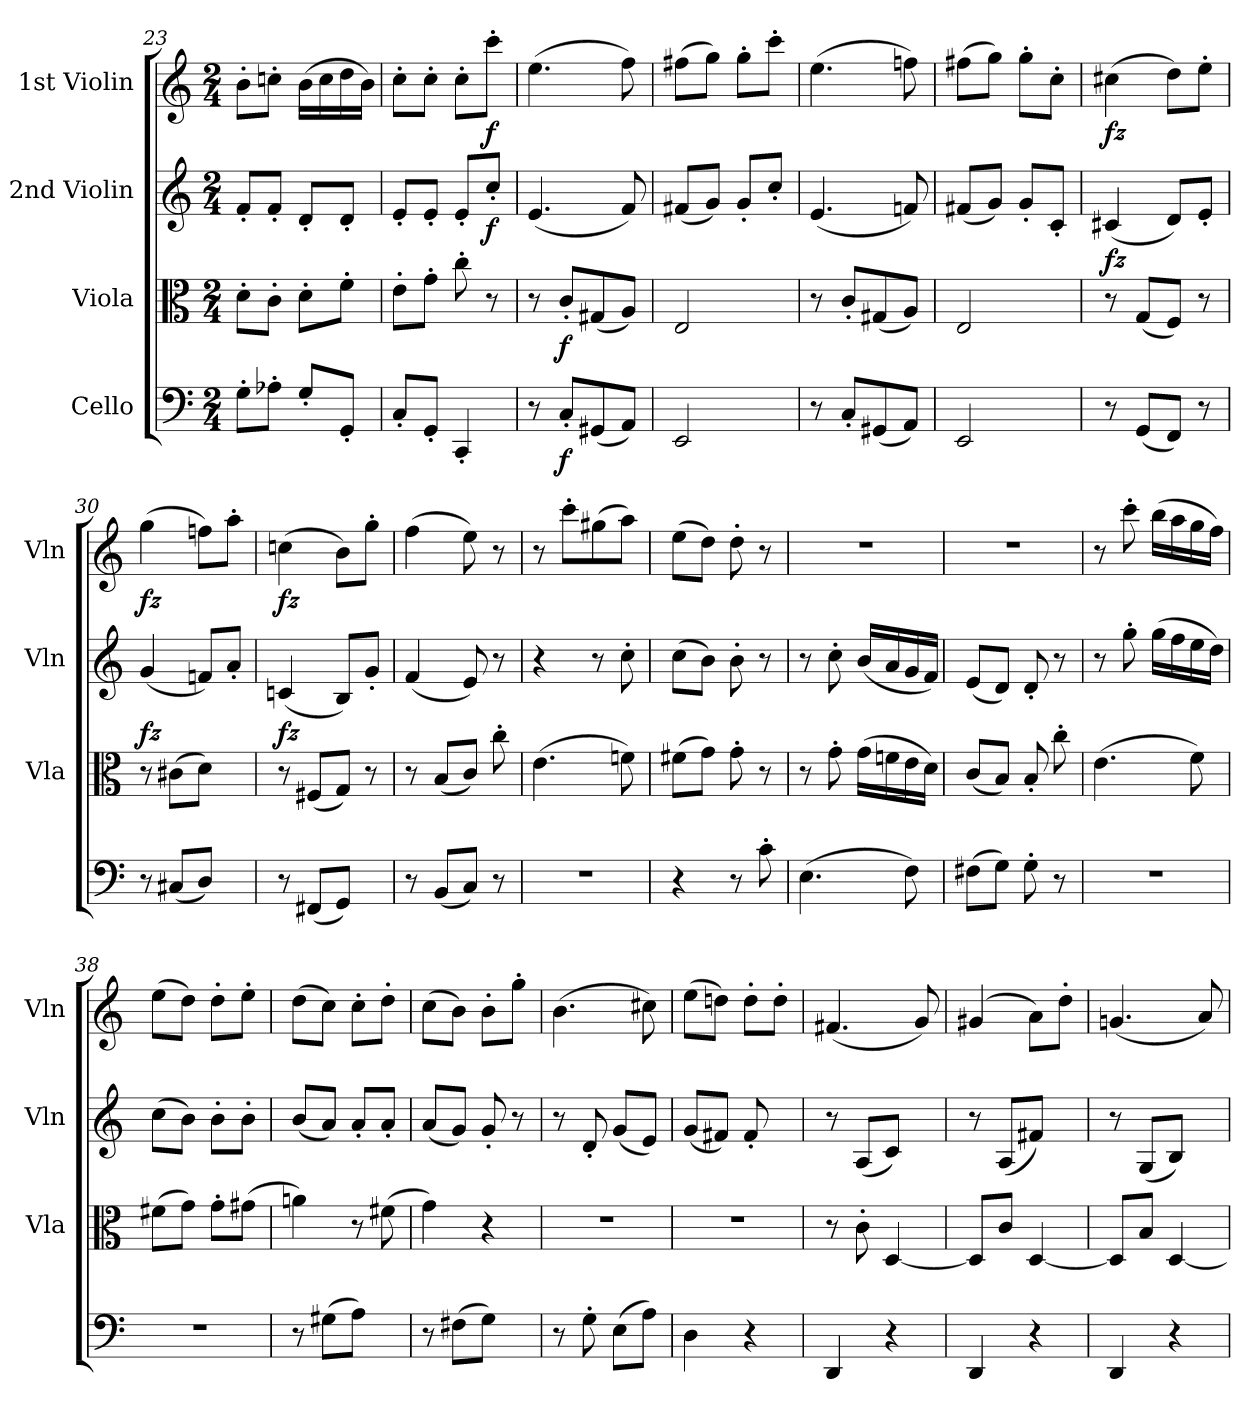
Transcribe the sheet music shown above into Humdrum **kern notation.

**kern	**dynam	**kern	**dynam	**kern	**dynam	**kern	**dynam
*part4	*part4	*part3	*part3	*part2	*part2	*part1	*part1
*staff4	*staff4	*staff3	*staff3	*staff2	*staff2	*staff1	*staff1
*I"Cello	*	*I"Viola	*	*I"2nd Violin	*	*I"1st Violin	*
*	*	*I'Vla	*	*I'Vln	*	*I'Vln	*
*clefF4	*	*clefC3	*	*clefG2	*	*clefG2	*
*k[]	*	*k[]	*	*k[]	*	*k[]	*
*C:	*	*C:	*	*C:	*	*C:	*
*M2/4	*	*M2/4	*	*M2/4	*	*M2/4	*
=23	=23	=23	=23	=23	=23	=23	=23
8G'>\L	.	8d'>\L	.	8f'</L	.	8b'>\L	.
8A-X'>\J	.	8c'>\J	.	8f'</J	.	8ccn'>\J	.
8G'</L	.	8d'>\L	.	8d'</L	.	(16b\LL	.
.	.	.	.	.	.	16cc\	.
8GG'</J	.	8f'>\J	.	8d'</J	.	16dd\	.
.	.	.	.	.	.	16b\JJ)	.
=24	=24	=24	=24	=24	=24	=24	=24
8C'</L	.	8e'>\L	.	8e'</L	.	8cc'>\L	.
8GG'</J	.	8g'>\J	.	8e'</J	.	8cc'>\J	.
4CC'</	.	8cc'>\	.	8e'</L	.	8cc'>\L	.
!	!	!	!	!	!LO:DY:b	!	!LO:DY:b
.	.	8r	.	8cc'</J	f	8ccc'>\J	f
=25	=25	=25	=25	=25	=25	=25	=25
8r	.	8r	.	(4.e/	.	(4.ee\	.
!	!LO:DY:b	!	!LO:DY:b	!	!	!	!
8C'</L	f	8c'</L	f	.	.	.	.
(8GG#X/	.	(8G#X/	.	.	.	.	.
8AA/J)	.	8A/J)	.	8f/)	.	8ff\)	.
=26	=26	=26	=26	=26	=26	=26	=26
2EE/	.	2E/	.	(8f#X/L	.	(8ff#X\L	.
.	.	.	.	8g/J)	.	8gg\J)	.
.	.	.	.	8g'</L	.	8gg'>\L	.
.	.	.	.	8cc'</J	.	8ccc'>\J	.
=27	=27	=27	=27	=27	=27	=27	=27
8r	.	8r	.	(4.e/	.	(4.ee\	.
8C'</L	.	8c'</L	.	.	.	.	.
(8GG#X/	.	(8G#X/	.	.	.	.	.
8AA/J)	.	8A/J)	.	8fn/)	.	8ffn\)	.
=28	=28	=28	=28	=28	=28	=28	=28
2EE/	.	2E/	.	(8f#X/L	.	(8ff#X\L	.
.	.	.	.	8g/J)	.	8gg\J)	.
.	.	.	.	8g'</L	.	8gg'>\L	.
.	.	.	.	8c'</J	.	8cc'>\J	.
=29	=29	=29	=29	=29	=29	=29	=29
!	!	!	!LO:DY:a	!	!	!	!LO:DY:b
8r	.	8r	fz	(4c#X/	.	(4cc#X\	fz
(8GG/L	.	(8G/L	.	.	.	.	.
8FF/J)	.	8F/J)	.	8d/L)	.	8dd\L)	.
8r	.	8r	.	8e'</J	.	8ee'>\J	.
=30	=30	=30	=30	=30	=30	=30	=30
!	!	!	!LO:DY:a	!	!	!	!LO:DY:b
8r	.	8r	fz	(4g/	.	(4gg\	fz
(8C#X/L	.	(8c#X\L	.	.	.	.	.
8D/J)	.	8d\J)	.	8fn/L)	.	8ffn\L)	.
8ryy	.	8ryy	.	8a'</J	.	8aa'>\J	.
=31	=31	=31	=31	=31	=31	=31	=31
!	!	!	!LO:DY:a	!	!	!	!LO:DY:b
8r	.	8r	fz	(4cn/	.	(4ccn\	fz
(8FF#X/L	.	(8F#X/L	.	.	.	.	.
8GG/J)	.	8G/J)	.	8B/L)	.	8b\L)	.
8ryy	.	8r	.	8g'</J	.	8gg'>\J	.
=32	=32	=32	=32	=32	=32	=32	=32
8r	.	8r	.	(4f/	.	(4ff\	.
(8BB/L	.	(8B/L	.	.	.	.	.
8C/J)	.	8c/J)	.	8e/)	.	8ee\)	.
8r	.	8cc'>\	.	8r	.	8r	.
=33	=33	=33	=33	=33	=33	=33	=33
2r	.	(4.e\	.	4r	.	8r	.
.	.	.	.	.	.	8ccc'>\L	.
.	.	.	.	8r	.	(8gg#X\	.
.	.	8fn\)	.	8cc'>\	.	8aa\J)	.
=34	=34	=34	=34	=34	=34	=34	=34
4r	.	(8f#X\L	.	(8cc\L	.	(8ee\L	.
.	.	8g\J)	.	8b\J)	.	8dd\J)	.
8r	.	8g'>\	.	8b'>\	.	8dd'>\	.
8c'>\	.	8r	.	8r	.	8r	.
=35	=35	=35	=35	=35	=35	=35	=35
(4.E\	.	8r	.	8r	.	2r	.
.	.	8g'>\	.	8cc'>\	.	.	.
.	.	(16g\LL	.	(16b/LL	.	.	.
.	.	16fn\	.	16a/	.	.	.
8F\)	.	16e\	.	16g/	.	.	.
.	.	16d\JJ)	.	16f/JJ)	.	.	.
=36	=36	=36	=36	=36	=36	=36	=36
(8F#X\L	.	(8c/L	.	(8e/L	.	2r	.
8G\J)	.	8B/J)	.	8d/J)	.	.	.
8G'>\	.	8B'</	.	8d'</	.	.	.
8r	.	8cc'>\	.	8r	.	.	.
=37	=37	=37	=37	=37	=37	=37	=37
2r	.	(4.e\	.	8r	.	8r	.
.	.	.	.	8gg'>\	.	8ccc'>\	.
.	.	.	.	(16gg\LL	.	(16bb\LL	.
.	.	.	.	16ff\	.	16aa\	.
.	.	8f\)	.	16ee\	.	16gg\	.
.	.	.	.	16dd\JJ)	.	16ff\JJ)	.
=38	=38	=38	=38	=38	=38	=38	=38
2r	.	(8f#X\L	.	(8cc\L	.	(8ee\L	.
.	.	8g\J)	.	8b\J)	.	8dd\J)	.
.	.	8g'>\L	.	8b'>\L	.	8dd'>\L	.
.	.	(8g#X\J	.	8b'>\J	.	8ee'>\J	.
=39	=39	=39	=39	=39	=39	=39	=39
8r	.	4an\)	.	(8b/L	.	(8dd\L	.
(8G#X\L	.	.	.	8a/J)	.	8cc\J)	.
8A\J)	.	8r	.	8a'</L	.	8cc'>\L	.
8ryy	.	(8f#X\	.	8a'</J	.	8dd'>\J	.
=40	=40	=40	=40	=40	=40	=40	=40
8r	.	4g\)	.	(8a/L	.	(8cc\L	.
(8F#X\L	.	.	.	8g/J)	.	8b\J)	.
8G\J)	.	4r	.	8g'</	.	8b'>\L	.
8ryy	.	.	.	8r	.	8gg'>\J	.
=41	=41	=41	=41	=41	=41	=41	=41
8r	.	2r	.	8r	.	(4.b\	.
8G'>\	.	.	.	8d'</	.	.	.
(8E\L	.	.	.	(8g/L	.	.	.
8A\J)	.	.	.	8e/J)	.	8cc#X\)	.
=42	=42	=42	=42	=42	=42	=42	=42
4D\	.	2r	.	(8g/L	.	(8ee\L	.
.	.	.	.	8f#X/J)	.	8ddn\J)	.
4r	.	.	.	8f#'</	.	8dd'>\L	.
.	.	.	.	8ryy	.	8dd'>\J	.
=43	=43	=43	=43	=43	=43	=43	=43
4DD/	.	8r	.	8r	.	(4.f#X/	.
.	.	8c'>\	.	(8A/L	.	.	.
4r	.	[4D/	.	8c/J)	.	.	.
.	.	.	.	8ryy	.	8g/)	.
=44	=44	=44	=44	=44	=44	=44	=44
4DD/	.	8D/L]	.	8r	.	(4g#X/	.
.	.	8c/J	.	(8A/L	.	.	.
4r	.	[4D/	.	8f#X/J)	.	8a\L)	.
.	.	.	.	8ryy	.	8dd'>\J	.
=45	=45	=45	=45	=45	=45	=45	=45
4DD/	.	8D/L]	.	8r	.	(4.gn/	.
.	.	8B/J	.	(8G/L	.	.	.
4r	.	[4D/	.	8B/J)	.	.	.
.	.	.	.	8ryy	.	8a/)	.
=	=	=	=	=	=	=	=
*-	*-	*-	*-	*-	*-	*-	*-
